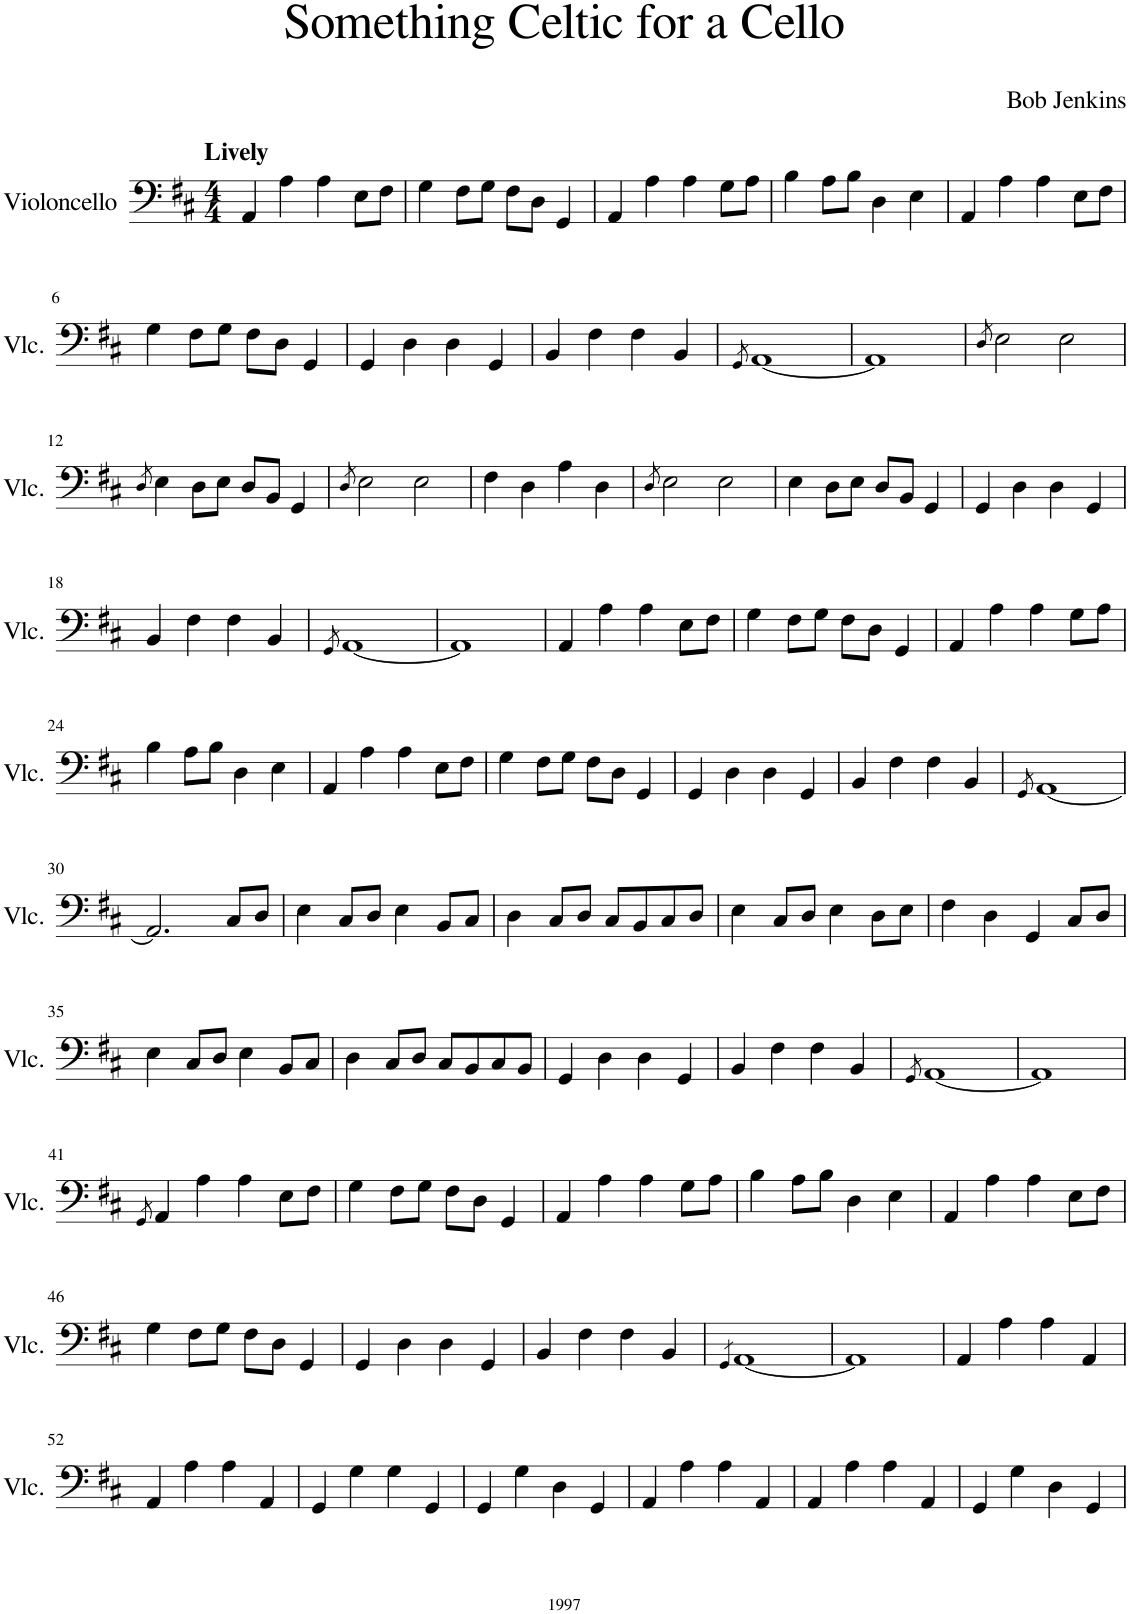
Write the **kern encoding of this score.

**kern
*part1
*staff1
*I"Violoncello
*I'Vlc.
*clefF4
*k[f#c#]
*M4/4
=1
!LO:TX:a:B:t=Lively
4AA/
4A\
4A\
8E\L
8F#\J
=2
4G\
8F#\L
8G\J
8F#\L
8D\J
4GG/
=3
4AA/
4A\
4A\
8G\L
8A\J
=4
4B\
8A\L
8B\J
4D\
4E\
=5
4AA/
4A\
4A\
8E\L
8F#\J
!!LO:LB:g=z
=6
4G\
8F#\L
8G\J
8F#\L
8D\J
4GG/
=7
4GG/
4D\
4D\
4GG/
=8
4BB/
4F#\
4F#\
4BB/
=9
8qGG/
[1AA
=10
1AA]
=11
8qD/
2E\
2E\
!!LO:LB:g=z
=12
8qD/
4E\
8D\L
8E\J
8D/L
8BB/J
4GG/
=13
8qD/
2E\
2E\
=14
4F#\
4D\
4A\
4D\
=15
8qD/
2E\
2E\
=16
4E\
8D\L
8E\J
8D/L
8BB/J
4GG/
=17
4GG/
4D\
4D\
4GG/
!!LO:LB:g=z
=18
4BB/
4F#\
4F#\
4BB/
=19
8qGG/
[1AA
=20
1AA]
=21
4AA/
4A\
4A\
8E\L
8F#\J
=22
4G\
8F#\L
8G\J
8F#\L
8D\J
4GG/
=23
4AA/
4A\
4A\
8G\L
8A\J
!!LO:LB:g=z
=24
4B\
8A\L
8B\J
4D\
4E\
=25
4AA/
4A\
4A\
8E\L
8F#\J
=26
4G\
8F#\L
8G\J
8F#\L
8D\J
4GG/
=27
4GG/
4D\
4D\
4GG/
=28
4BB/
4F#\
4F#\
4BB/
=29
8qGG/
[1AA
!!LO:LB:g=z
=30
2.AA/]
8C#/L
8D/J
=31
4E\
8C#/L
8D/J
4E\
8BB/L
8C#/J
=32
4D\
8C#/L
8D/J
8C#/L
8BB/
8C#/
8D/J
=33
4E\
8C#/L
8D/J
4E\
8D\L
8E\J
=34
4F#\
4D\
4GG/
8C#/L
8D/J
!!LO:LB:g=z
=35
4E\
8C#/L
8D/J
4E\
8BB/L
8C#/J
=36
4D\
8C#/L
8D/J
8C#/L
8BB/
8C#/
8BB/J
=37
4GG/
4D\
4D\
4GG/
=38
4BB/
4F#\
4F#\
4BB/
=39
8qGG/
[1AA
=40
1AA]
!!LO:LB:g=z
=41
8qGG/
4AA/
4A\
4A\
8E\L
8F#\J
=42
4G\
8F#\L
8G\J
8F#\L
8D\J
4GG/
=43
4AA/
4A\
4A\
8G\L
8A\J
=44
4B\
8A\L
8B\J
4D\
4E\
=45
4AA/
4A\
4A\
8E\L
8F#\J
!!LO:LB:g=z
=46
4G\
8F#\L
8G\J
8F#\L
8D\J
4GG/
=47
4GG/
4D\
4D\
4GG/
=48
4BB/
4F#\
4F#\
4BB/
=49
4qGG/
[1AA
=50
1AA]
=51
4AA/
4A\
4A\
4AA/
!!LO:LB:g=z
=52
4AA/
4A\
4A\
4AA/
=53
4GG/
4G\
4G\
4GG/
=54
4GG/
4G\
4D\
4GG/
=55
4AA/
4A\
4A\
4AA/
=56
4AA/
4A\
4A\
4AA/
=57
4GG/
4G\
4D\
4GG/
=
*-
